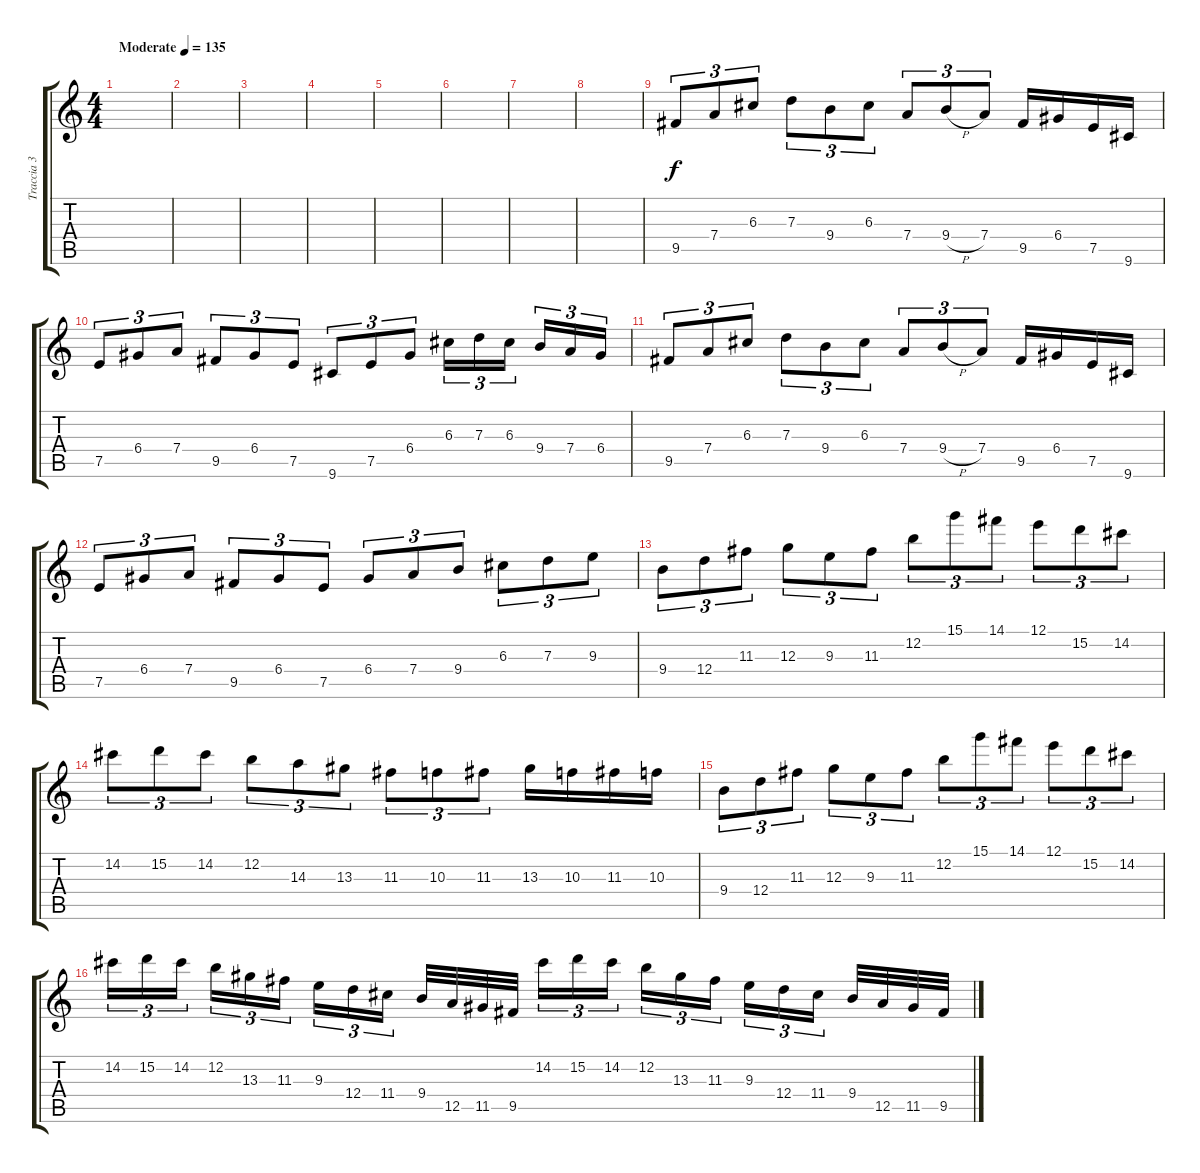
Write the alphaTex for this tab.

\track ("Traccia 3" "Traccia 3") {instrument distortionguitar}
\staff {score tabs}
\tuning (E4 B3 G3 D3 A2 E2) {hide}
\ts (4 4)
\tempo (135 "Moderate")
\clef g2
\ks c
|
|
|
|
|
|
|
|
9.5.8{tu (3 2)} 7.4.8{tu (3 2)} 6.3.8{tu (3 2)} 7.3.8{tu (3 2)} 9.4.8{tu (3 2)} 6.3.8{tu (3 2)} 7.4.8{tu (3 2)} 9.4{h}.8{tu (3 2)} 7.4.8{tu (3 2)} 9.5.16 6.4.16 7.5.16 9.6.16 |
7.5.8{tu (3 2)} 6.4.8{tu (3 2)} 7.4.8{tu (3 2)} 9.5.8{tu (3 2)} 6.4.8{tu (3 2)} 7.5.8{tu (3 2)} 9.6.8{tu (3 2)} 7.5.8{tu (3 2)} 6.4.8{tu (3 2)} 6.3.16{tu (3 2)} 7.3.16{tu (3 2)} 6.3.16{tu (3 2) beam splitsecondary} 9.4.16{tu (3 2)} 7.4.16{tu (3 2)} 6.4.16{tu (3 2)} |
9.5.8{tu (3 2)} 7.4.8{tu (3 2)} 6.3.8{tu (3 2)} 7.3.8{tu (3 2)} 9.4.8{tu (3 2)} 6.3.8{tu (3 2)} 7.4.8{tu (3 2)} 9.4{h}.8{tu (3 2)} 7.4.8{tu (3 2)} 9.5.16 6.4.16 7.5.16 9.6.16 |
7.5.8{tu (3 2)} 6.4.8{tu (3 2)} 7.4.8{tu (3 2)} 9.5.8{tu (3 2)} 6.4.8{tu (3 2)} 7.5.8{tu (3 2)} 6.4.8{tu (3 2)} 7.4.8{tu (3 2)} 9.4.8{tu (3 2)} 6.3.8{tu (3 2)} 7.3.8{tu (3 2)} 9.3.8{tu (3 2)} |
9.4.8{tu (3 2)} 12.4.8{tu (3 2)} 11.3.8{tu (3 2)} 12.3.8{tu (3 2)} 9.3.8{tu (3 2)} 11.3.8{tu (3 2)} 12.2.8{tu (3 2)} 15.1.8{tu (3 2)} 14.1.8{tu (3 2)} 12.1.8{tu (3 2)} 15.2.8{tu (3 2)} 14.2.8{tu (3 2)} |
14.2.8{tu (3 2)} 15.2.8{tu (3 2)} 14.2.8{tu (3 2)} 12.2.8{tu (3 2)} 14.3.8{tu (3 2)} 13.3.8{tu (3 2)} 11.3.8{tu (3 2)} 10.3.8{tu (3 2)} 11.3.8{tu (3 2)} 13.3.16 10.3.16 11.3.16 10.3.16 |
9.4.8{tu (3 2)} 12.4.8{tu (3 2)} 11.3.8{tu (3 2)} 12.3.8{tu (3 2)} 9.3.8{tu (3 2)} 11.3.8{tu (3 2)} 12.2.8{tu (3 2)} 15.1.8{tu (3 2)} 14.1.8{tu (3 2)} 12.1.8{tu (3 2)} 15.2.8{tu (3 2)} 14.2.8{tu (3 2)} |
14.2.16{tu (3 2)} 15.2.16{tu (3 2)} 14.2.16{tu (3 2) beam splitsecondary} 12.2.16{tu (3 2)} 13.3.16{tu (3 2)} 11.3.16{tu (3 2)} 9.3.16{tu (3 2)} 12.4.16{tu (3 2)} 11.4.16{tu (3 2) beam splitsecondary} 9.4.32 12.5.32 11.5.32 9.5.32 14.2.16{tu (3 2)} 15.2.16{tu (3 2)} 14.2.16{tu (3 2) beam splitsecondary} 12.2.16{tu (3 2)} 13.3.16{tu (3 2)} 11.3.16{tu (3 2)} 9.3.16{tu (3 2)} 12.4.16{tu (3 2)} 11.4.16{tu (3 2) beam splitsecondary} 9.4.32 12.5.32 11.5.32 9.5.32
